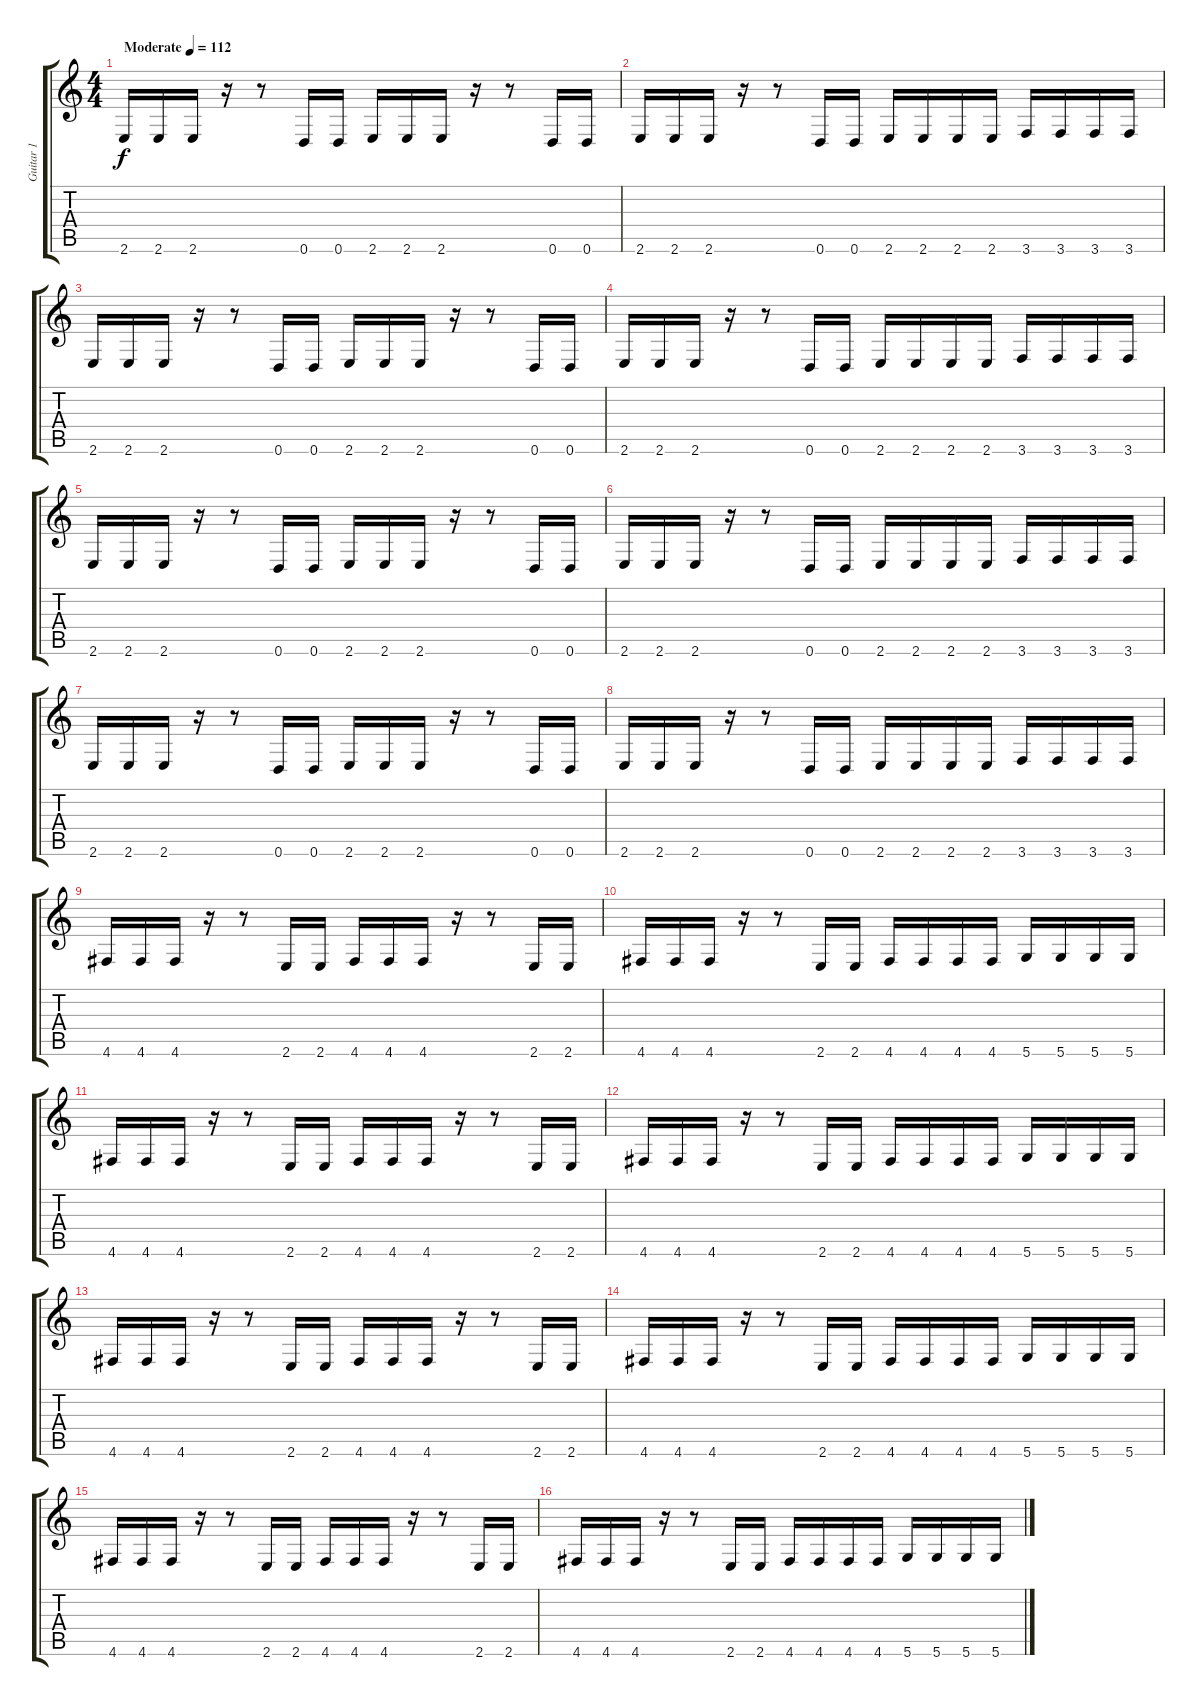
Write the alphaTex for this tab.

\track ("Guitar 1" "Guitar 1") {instrument distortionguitar}
\staff {score tabs}
\tuning (E4 B3 G3 D3 A2 D2) {hide}
\ts (4 4)
\tempo (112 "Moderate")
\clef g2
\ks c
2.6.16{dy f instrument distortionguitar} 2.6.16 2.6.16 r.16 r.8 0.6.16 0.6.16 2.6.16 2.6.16 2.6.16 r.16 r.8 0.6.16 0.6.16 |
2.6.16 2.6.16 2.6.16 r.16 r.8 0.6.16 0.6.16 2.6.16 2.6.16 2.6.16 2.6.16 3.6.16 3.6.16 3.6.16 3.6.16 |
2.6.16 2.6.16 2.6.16 r.16 r.8 0.6.16 0.6.16 2.6.16 2.6.16 2.6.16 r.16 r.8 0.6.16 0.6.16 |
2.6.16 2.6.16 2.6.16 r.16 r.8 0.6.16 0.6.16 2.6.16 2.6.16 2.6.16 2.6.16 3.6.16 3.6.16 3.6.16 3.6.16 |
2.6.16 2.6.16 2.6.16 r.16 r.8 0.6.16 0.6.16 2.6.16 2.6.16 2.6.16 r.16 r.8 0.6.16 0.6.16 |
2.6.16 2.6.16 2.6.16 r.16 r.8 0.6.16 0.6.16 2.6.16 2.6.16 2.6.16 2.6.16 3.6.16 3.6.16 3.6.16 3.6.16 |
2.6.16 2.6.16 2.6.16 r.16 r.8 0.6.16 0.6.16 2.6.16 2.6.16 2.6.16 r.16 r.8 0.6.16 0.6.16 |
2.6.16 2.6.16 2.6.16 r.16 r.8 0.6.16 0.6.16 2.6.16 2.6.16 2.6.16 2.6.16 3.6.16 3.6.16 3.6.16 3.6.16 |
4.6.16 4.6.16 4.6.16 r.16 r.8 2.6.16 2.6.16 4.6.16 4.6.16 4.6.16 r.16 r.8 2.6.16 2.6.16 |
4.6.16 4.6.16 4.6.16 r.16 r.8 2.6.16 2.6.16 4.6.16 4.6.16 4.6.16 4.6.16 5.6.16 5.6.16 5.6.16 5.6.16 |
4.6.16 4.6.16 4.6.16 r.16 r.8 2.6.16 2.6.16 4.6.16 4.6.16 4.6.16 r.16 r.8 2.6.16 2.6.16 |
4.6.16 4.6.16 4.6.16 r.16 r.8 2.6.16 2.6.16 4.6.16 4.6.16 4.6.16 4.6.16 5.6.16 5.6.16 5.6.16 5.6.16 |
4.6.16 4.6.16 4.6.16 r.16 r.8 2.6.16 2.6.16 4.6.16 4.6.16 4.6.16 r.16 r.8 2.6.16 2.6.16 |
4.6.16 4.6.16 4.6.16 r.16 r.8 2.6.16 2.6.16 4.6.16 4.6.16 4.6.16 4.6.16 5.6.16 5.6.16 5.6.16 5.6.16 |
4.6.16 4.6.16 4.6.16 r.16 r.8 2.6.16 2.6.16 4.6.16 4.6.16 4.6.16 r.16 r.8 2.6.16 2.6.16 |
4.6.16 4.6.16 4.6.16 r.16 r.8 2.6.16 2.6.16 4.6.16 4.6.16 4.6.16 4.6.16 5.6.16 5.6.16 5.6.16 5.6.16
